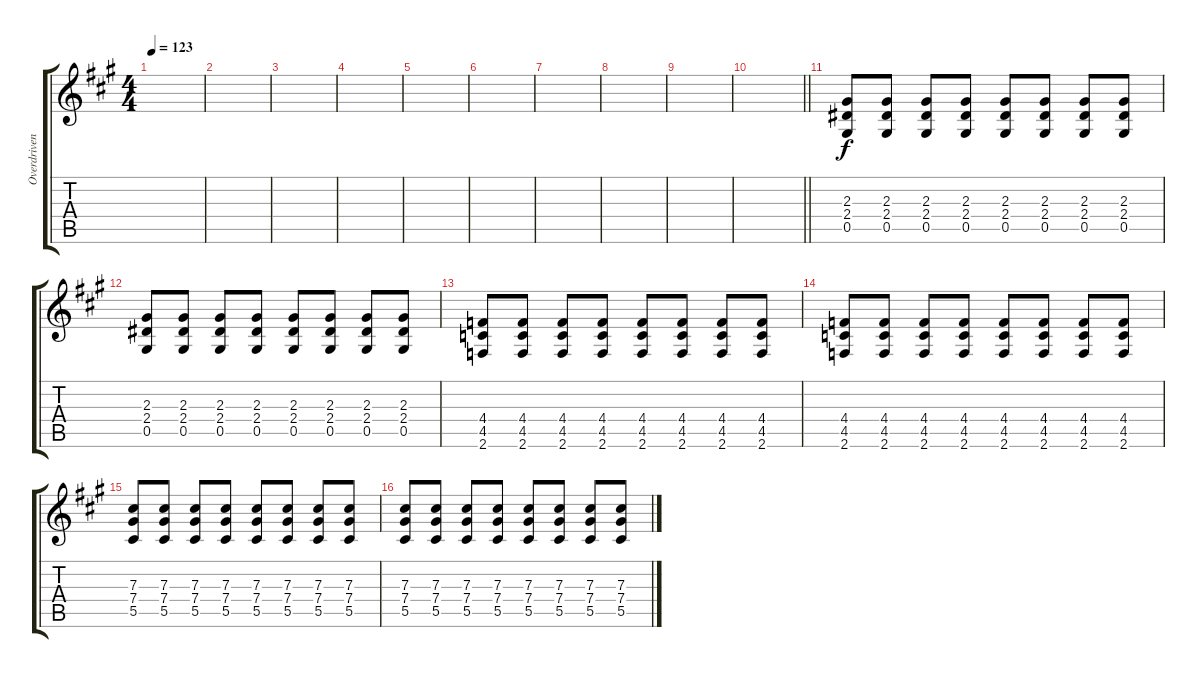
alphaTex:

\track ("Overdriven Rhythm" "Overdriven") {instrument overdrivenguitar}
\staff {score tabs}
\tuning (Eb4 Bb3 Gb3 Db3 Ab2 Eb2) {hide}
\ts (4 4)
\tempo 123
\clef g2
\ks a
|
|
|
|
|
|
|
|
|
\barLineRight lightlight
|
(2.3 2.4 0.5).8 (2.3 2.4 0.5).8 (2.3 2.4 0.5).8 (2.3 2.4 0.5).8 (2.3 2.4 0.5).8 (2.3 2.4 0.5).8 (2.3 2.4 0.5).8 (2.3 2.4 0.5).8 |
(2.3 2.4 0.5).8 (2.3 2.4 0.5).8 (2.3 2.4 0.5).8 (2.3 2.4 0.5).8 (2.3 2.4 0.5).8 (2.3 2.4 0.5).8 (2.3 2.4 0.5).8 (2.3 2.4 0.5).8 |
(4.4 4.5 2.6).8 (4.4 4.5 2.6).8 (4.4 4.5 2.6).8 (4.4 4.5 2.6).8 (4.4 4.5 2.6).8 (4.4 4.5 2.6).8 (4.4 4.5 2.6).8 (4.4 4.5 2.6).8 |
(4.4 4.5 2.6).8 (4.4 4.5 2.6).8 (4.4 4.5 2.6).8 (4.4 4.5 2.6).8 (4.4 4.5 2.6).8 (4.4 4.5 2.6).8 (4.4 4.5 2.6).8 (4.4 4.5 2.6).8 |
(7.3 7.4 5.5).8 (7.3 7.4 5.5).8 (7.3 7.4 5.5).8 (7.3 7.4 5.5).8 (7.3 7.4 5.5).8 (7.3 7.4 5.5).8 (7.3 7.4 5.5).8 (7.3 7.4 5.5).8 |
(7.3 7.4 5.5).8 (7.3 7.4 5.5).8 (7.3 7.4 5.5).8 (7.3 7.4 5.5).8 (7.3 7.4 5.5).8 (7.3 7.4 5.5).8 (7.3 7.4 5.5).8 (7.3 7.4 5.5).8
